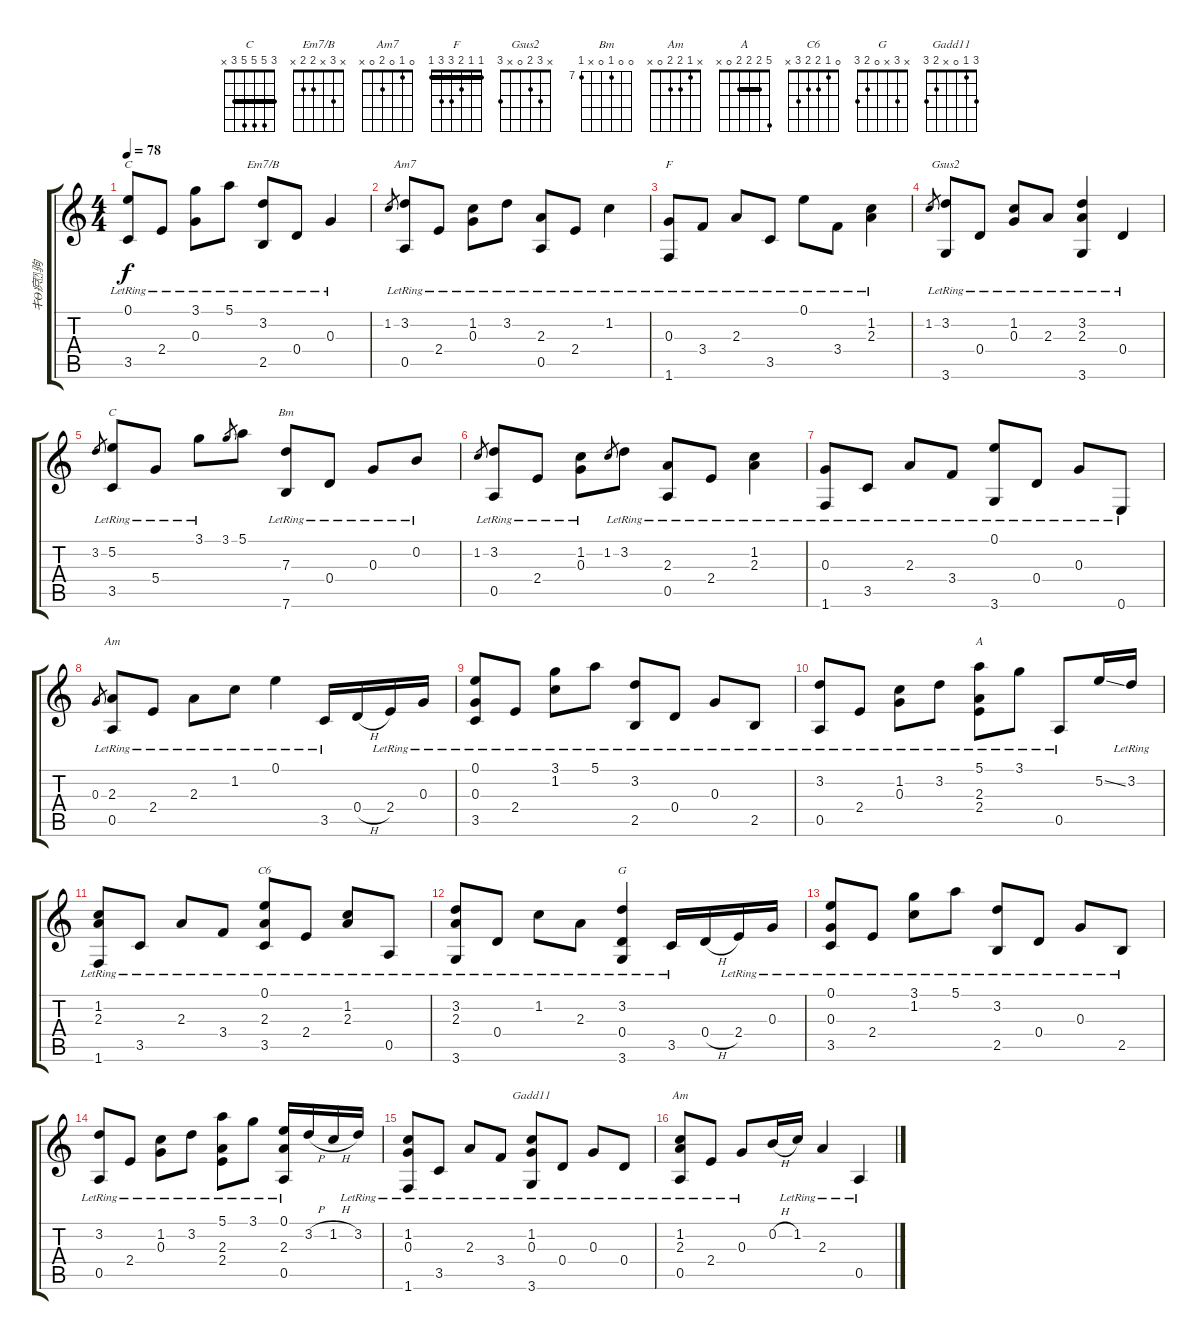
\track ("キΘ疻驹" "キΘ疻驹") {instrument acousticguitarnylon}
\staff {score tabs}
\tuning (E4 B3 G3 D3 A2 E2) {hide}
\chord ("C" 0 1 0 2 3 x)
\chord ("Em7/B" x 3 x 2 2 x)
\chord ("Am7" 0 1 0 2 0 x)
\chord ("F" 1 1 2 3 3 1) {barre 1}
\chord ("Gsus2" x 3 2 0 x 3)
\chord ("C" 3 5 5 5 3 x) {barre 3}
\chord ("Bm" 0 0 7 0 x 7) {firstfret 7}
\chord ("Am" 0 1 2 2 0 x)
\chord ("A" 5 2 2 2 0 x) {barre 2}
\chord ("C6" 0 1 2 2 3 x)
\chord ("G" x 3 x 0 2 3)
\chord ("Gadd11" 3 1 0 x 2 3)
\chord ("Am" x 1 2 2 0 x)
\ts (4 4)
\tempo 78
\clef g2
\ks c
(0.1{lr} 3.5{lr}).8{ch "C" dy f instrument acousticguitarnylon} 2.4{lr}.8 (3.1{lr} 0.3{lr}).8 5.1{lr}.8 (3.2{lr} 2.5{lr}).8{ch "Em7/B"} 0.4{lr}.8 0.3{lr}.4 |
1.2.8{gr} (3.2 0.5{lr}).8{ch "Am7"} 2.4{lr}.8 (1.2{lr} 0.3{lr}).8 3.2{lr}.8 (2.3{lr} 0.5{lr}).8 2.4{lr}.8 1.2{lr}.4 |
(0.3{lr} 1.6{lr}).8{ch "F"} 3.4{lr}.8 2.3{lr}.8 3.5{lr}.8 0.1{lr}.8 3.4{lr}.8 (1.2{lr} 2.3{lr}).4 |
1.2.8{gr} (3.2{lr} 3.6{lr}).8{ch "Gsus2"} 0.4{lr}.8 (1.2{lr} 0.3{lr}).8 2.3{lr}.8 (3.2{lr} 2.3{lr} 3.6{lr}).4 0.4{lr}.4 |
3.2.8{gr} (5.2 3.5{lr}).8{ch "C"} 5.4{lr}.8 3.1{lr}.8 3.1.8{gr} 5.1.8 (7.3{lr} 7.6{lr}).8{ch "Bm"} 0.4{lr}.8 0.3{lr}.8 0.2{lr}.8 |
1.2.8{gr} (3.2 0.5{lr}).8 2.4{lr}.8 (1.2{lr} 0.3{lr}).8 1.2.8{gr} 3.2{lr}.8 (2.3{lr} 0.5{lr}).8 2.4{lr}.8 (1.2{lr} 2.3{lr}).4 |
(0.3{lr} 1.6{lr}).8 3.5{lr}.8 2.3{lr}.8 3.4{lr}.8 (0.1{lr} 3.6{lr}).8 0.4{lr}.8 0.3{lr}.8 0.6{lr}.8 |
0.3.8{gr} (2.3 0.5{lr}).8{ch "Am"} 2.4{lr}.8 2.3{lr}.8 1.2{lr}.8 0.1{lr}.4 3.5{lr}.16 0.4{h}.16 2.4{lr}.16 0.3{lr}.16 |
(0.1{lr} 0.3{lr} 3.5{lr}).8 2.4{lr}.8 (3.1{lr} 1.2{lr}).8 5.1{lr}.8 (3.2{lr} 2.5{lr}).8 0.4{lr}.8 0.3{lr}.8 2.5{lr}.8 |
(3.2{lr} 0.5{lr}).8 2.4{lr}.8 (1.2{lr} 0.3{lr}).8 3.2{lr}.8 (5.1{lr} 2.3{lr} 2.4{lr}).8{ch "A"} 3.1{lr}.8 0.5{lr}.8 5.2{ss}.16 3.2{lr}.16 |
(1.2{lr} 2.3{lr} 1.6{lr}).8 3.5{lr}.8 2.3{lr}.8 3.4{lr}.8 (0.1{lr} 2.3{lr} 3.5{lr}).8{ch "C6"} 2.4{lr}.8 (1.2{lr} 2.3{lr}).8 0.5{lr}.8 |
(3.2{lr} 2.3{lr} 3.6{lr}).8 0.4{lr}.8 1.2{lr}.8 2.3{lr}.8 (3.2{lr} 0.4{lr} 3.6{lr}).4{ch "G"} 3.5{lr}.16 0.4{h}.16 2.4{lr}.16 0.3{lr}.16 |
(0.1{lr} 0.3{lr} 3.5{lr}).8 2.4{lr}.8 (3.1{lr} 1.2{lr}).8 5.1{lr}.8 (3.2{lr} 2.5{lr}).8 0.4{lr}.8 0.3{lr}.8 2.5{lr}.8 |
(3.2{lr} 0.5{lr}).8 2.4{lr}.8 (1.2{lr} 0.3{lr}).8 3.2{lr}.8 (5.1{lr} 2.3{lr} 2.4{lr}).8 3.1{lr}.8 (0.1{lr} 2.3{lr} 0.5{lr}).16 3.2{h}.16 1.2{h}.16 3.2{lr}.16 |
(1.2{lr} 0.3{lr} 1.6{lr}).8 3.5{lr}.8 2.3{lr}.8 3.4{lr}.8 (1.2{lr} 0.3{lr} 3.6{lr}).8{ch "Gadd11"} 0.4{lr}.8 0.3{lr}.8 0.4{lr}.8 |
(1.2{lr} 2.3{lr} 0.5{lr}).8{ch "Am"} 2.4{lr}.8 0.3{lr}.8 0.2{h}.16 1.2{lr}.16 2.3{lr}.4 0.5{lr}.4
